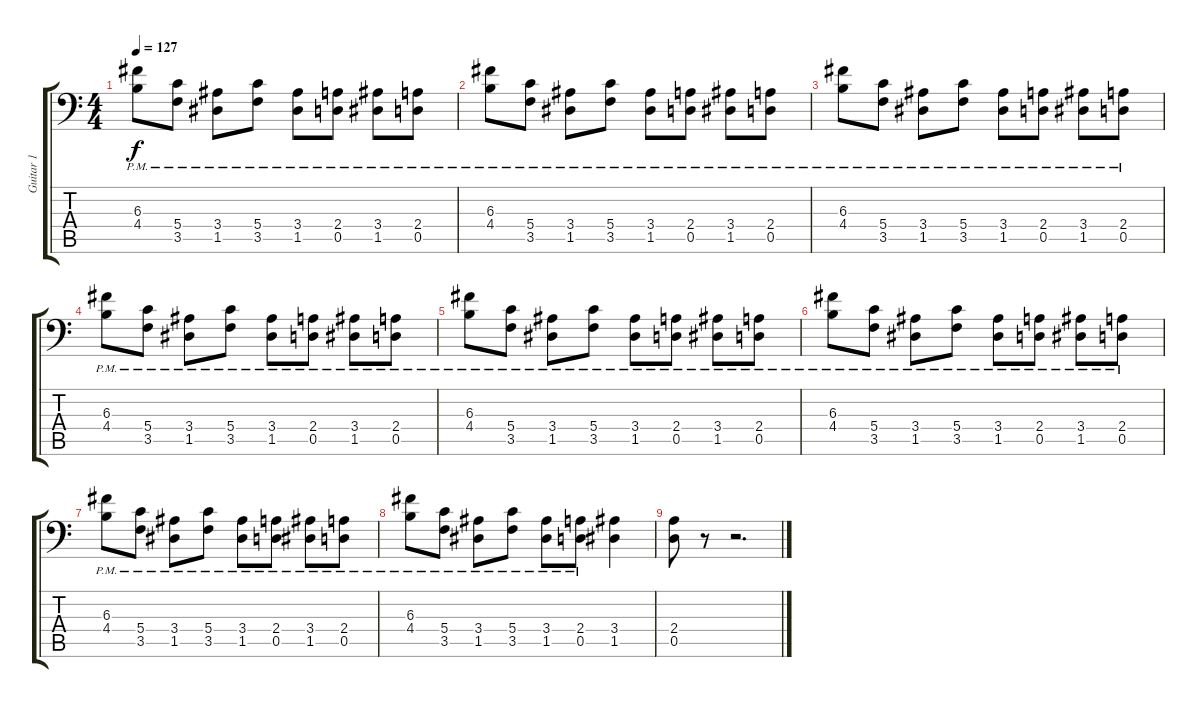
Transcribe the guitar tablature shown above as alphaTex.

\track ("Guitar 1" "Guitar 1") {instrument distortionguitar}
\staff {score tabs}
\tuning (A3 E3 C3 G2 D2 A1) {hide}
\ts (4 4)
\tempo 127
\clef f4
\ks c
(6.3{pm} 4.4{pm}).8{dy f} (5.4{pm} 3.5{pm}).8 (3.4{pm} 1.5{pm}).8 (5.4{pm} 3.5{pm}).8 (3.4{pm} 1.5{pm}).8 (2.4{pm} 0.5{pm}).8 (3.4{pm} 1.5{pm}).8 (2.4{pm} 0.5{pm}).8 |
(6.3{pm} 4.4{pm}).8 (5.4{pm} 3.5{pm}).8 (3.4{pm} 1.5{pm}).8 (5.4{pm} 3.5{pm}).8 (3.4{pm} 1.5{pm}).8 (2.4{pm} 0.5{pm}).8 (3.4{pm} 1.5{pm}).8 (2.4{pm} 0.5{pm}).8 |
(6.3{pm} 4.4{pm}).8 (5.4{pm} 3.5{pm}).8 (3.4{pm} 1.5{pm}).8 (5.4{pm} 3.5{pm}).8 (3.4{pm} 1.5{pm}).8 (2.4{pm} 0.5{pm}).8 (3.4{pm} 1.5{pm}).8 (2.4{pm} 0.5{pm}).8 |
(6.3{pm} 4.4{pm}).8 (5.4{pm} 3.5{pm}).8 (3.4{pm} 1.5{pm}).8 (5.4{pm} 3.5{pm}).8 (3.4{pm} 1.5{pm}).8 (2.4{pm} 0.5{pm}).8 (3.4{pm} 1.5{pm}).8 (2.4{pm} 0.5{pm}).8 |
(6.3{pm} 4.4{pm}).8 (5.4{pm} 3.5{pm}).8 (3.4{pm} 1.5{pm}).8 (5.4{pm} 3.5{pm}).8 (3.4{pm} 1.5{pm}).8 (2.4{pm} 0.5{pm}).8 (3.4{pm} 1.5{pm}).8 (2.4{pm} 0.5{pm}).8 |
(6.3{pm} 4.4{pm}).8 (5.4{pm} 3.5{pm}).8 (3.4{pm} 1.5{pm}).8 (5.4{pm} 3.5{pm}).8 (3.4{pm} 1.5{pm}).8 (2.4{pm} 0.5{pm}).8 (3.4{pm} 1.5{pm}).8 (2.4{pm} 0.5{pm}).8 |
(6.3{pm} 4.4{pm}).8 (5.4{pm} 3.5{pm}).8 (3.4{pm} 1.5{pm}).8 (5.4{pm} 3.5{pm}).8 (3.4{pm} 1.5{pm}).8 (2.4{pm} 0.5{pm}).8 (3.4{pm} 1.5{pm}).8 (2.4{pm} 0.5{pm}).8 |
(6.3{pm} 4.4{pm}).8 (5.4{pm} 3.5{pm}).8 (3.4{pm} 1.5{pm}).8 (5.4{pm} 3.5{pm}).8 (3.4{pm} 1.5{pm}).8 (2.4{pm} 0.5{pm}).8 (3.4 1.5).4 |
(2.4 0.5).8 r.8 r.2{d}
